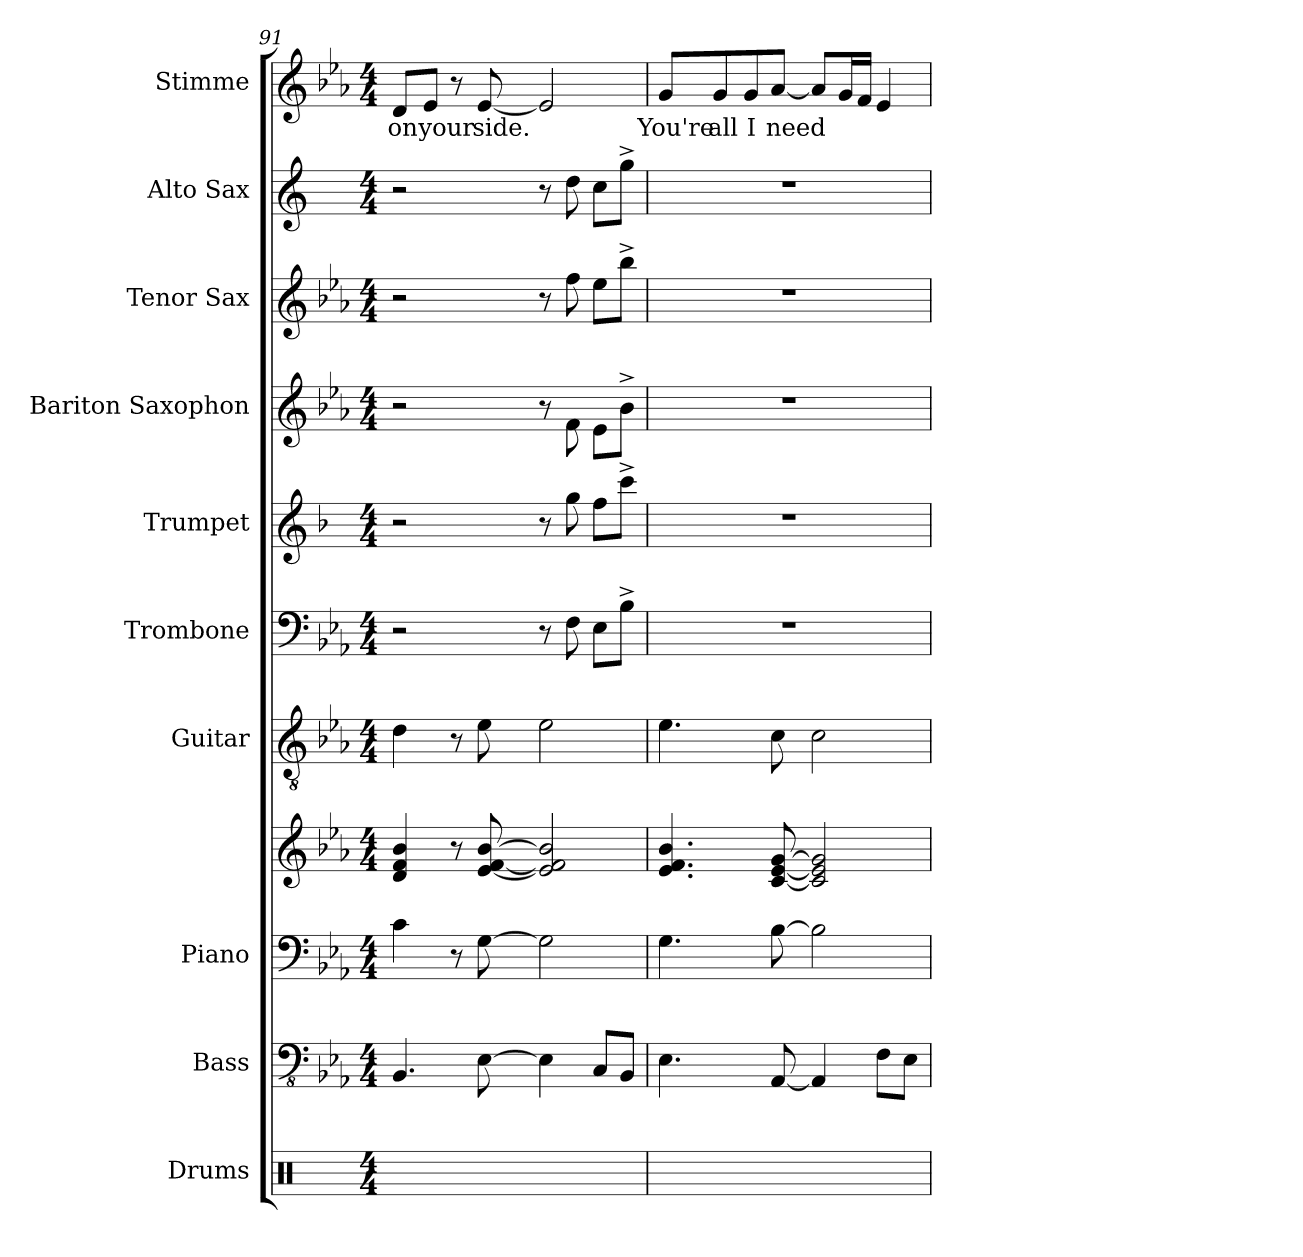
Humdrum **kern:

**kern	**kern	**kern	**kern	**kern	**kern	**kern	**kern	**kern	**kern	**kern	**text
*part10	*part9	*part8	*part8	*part7	*part6	*part5	*part4	*part3	*part2	*part1	*part1
*staff11	*staff10	*staff9	*staff8	*staff7	*staff6	*staff5	*staff4	*staff3	*staff2	*staff1	*staff1
*I"Drums	*I"Bass	*I"Piano	*	*I"Guitar	*I"Trombone	*I"Trumpet	*I"Bariton Saxophon	*I"Tenor Sax	*I"Alto Sax	*I"Stimme	*
*I'Drums	*I'Bass	*I'Piano	*	*I'Gtr.	*I'Tbn.	*I'Tpt.	*I'Bar. Sax.	*I'Tenor	*I'Alto	*I'St.	*
*clefX	*clefFv4	*clefF4	*clefG2	*clefGv2	*clefF4	*clefG2	*clefG2	*clefG2	*clefG2	*clefG2	*
*	*	*	*	*	*	*ITrd1c2	*ITrd12c21	*ITrd8c14	*ITrd5c9	*	*
*k[]	*k[b-e-a-]	*k[b-e-a-]	*k[b-e-a-]	*k[b-e-a-]	*k[b-e-a-]	*k[b-e-a-]	*k[b-e-a-]	*k[b-e-a-]	*k[b-e-a-]	*k[b-e-a-]	*
*M4/4	*M4/4	*M4/4	*M4/4	*M4/4	*M4/4	*M4/4	*M4/4	*M4/4	*M4/4	*M4/4	*
=91	=91	=91	=91	=91	=91	=91	=91	=91	=91	=91	=91
!	!	!	!	!	!	!	!	!	!	!	!LO:LY:b
1ryy	4.BBB-/	4c\	4d/ 4f/ 4b-/	4d\ 4f\yy 4b-\yy	2r	2r	2r	2r	2r	8d/L	on
!	!	!	!	!	!	!	!	!	!	!	!LO:LY:b
.	.	.	.	.	.	.	.	.	.	8e-/J	your
.	.	8r	8r	8r	.	.	.	.	.	8r	.
!	!	!	!	!	!	!	!	!	!	!	!LO:LY:b
.	[8EE-\	[8G\	[8e-/ [8f/ [8b-/	[8e-\ [8f\yy [8b-\yy	.	.	.	.	.	[8e-/	side.
.	4EE-\]	2G\]	2e-/] 2f/] 2b-/]	2e-\] 2f\yy] 2b-\yy]	8r	8r	8r	8r	8r	2e-/]	.
.	.	.	.	.	8F\	8ff\	8F\	8f\	8f\	.	.
.	8CC/L	.	.	.	8E-\L	8ee-\L	8E-\L	8e-\L	8e-\L	.	.
.	8BBB-/J	.	.	.	8B-^\J	8bb-^\J	8B-^\J	8b-^\J	8b-^\J	.	.
=92	=92	=92	=92	=92	=92	=92	=92	=92	=92	=92	=92
!	!	!	!	!	!	!	!	!	!	!	!LO:LY:b
1ryy	4.EE-\	4.G\	4.e-/ 4.f/ 4.b-/	4.e-\ 4.f\yy 4.b-\yy	1r	1r	1r	1r	1r	8g/L	You're
!	!	!	!	!	!	!	!	!	!	!	!LO:LY:b
.	.	.	.	.	.	.	.	.	.	8g/	all
!	!	!	!	!	!	!	!	!	!	!	!LO:LY:b
.	.	.	.	.	.	.	.	.	.	8g/	I
!	!	!	!	!	!	!	!	!	!	!	!LO:LY:b
.	[8AAA-/	[8B-\	[8c/ [8e-/ [8g/	[8c\ [8e-\yy [8g\yy	.	.	.	.	.	[8a-/J	need
.	4AAA-/]	2B-\]	2c/] 2e-/] 2g/]	2c\] 2e-\yy] 2g\yy]	.	.	.	.	.	8a-/L]	.
.	.	.	.	.	.	.	.	.	.	16g/L	.
.	.	.	.	.	.	.	.	.	.	16f/JJ	.
.	8FF\L	.	.	.	.	.	.	.	.	4e-/	.
.	8EE-\J	.	.	.	.	.	.	.	.	.	.
=	=	=	=	=	=	=	=	=	=	=	=
*-	*-	*-	*-	*-	*-	*-	*-	*-	*-	*-	*-
